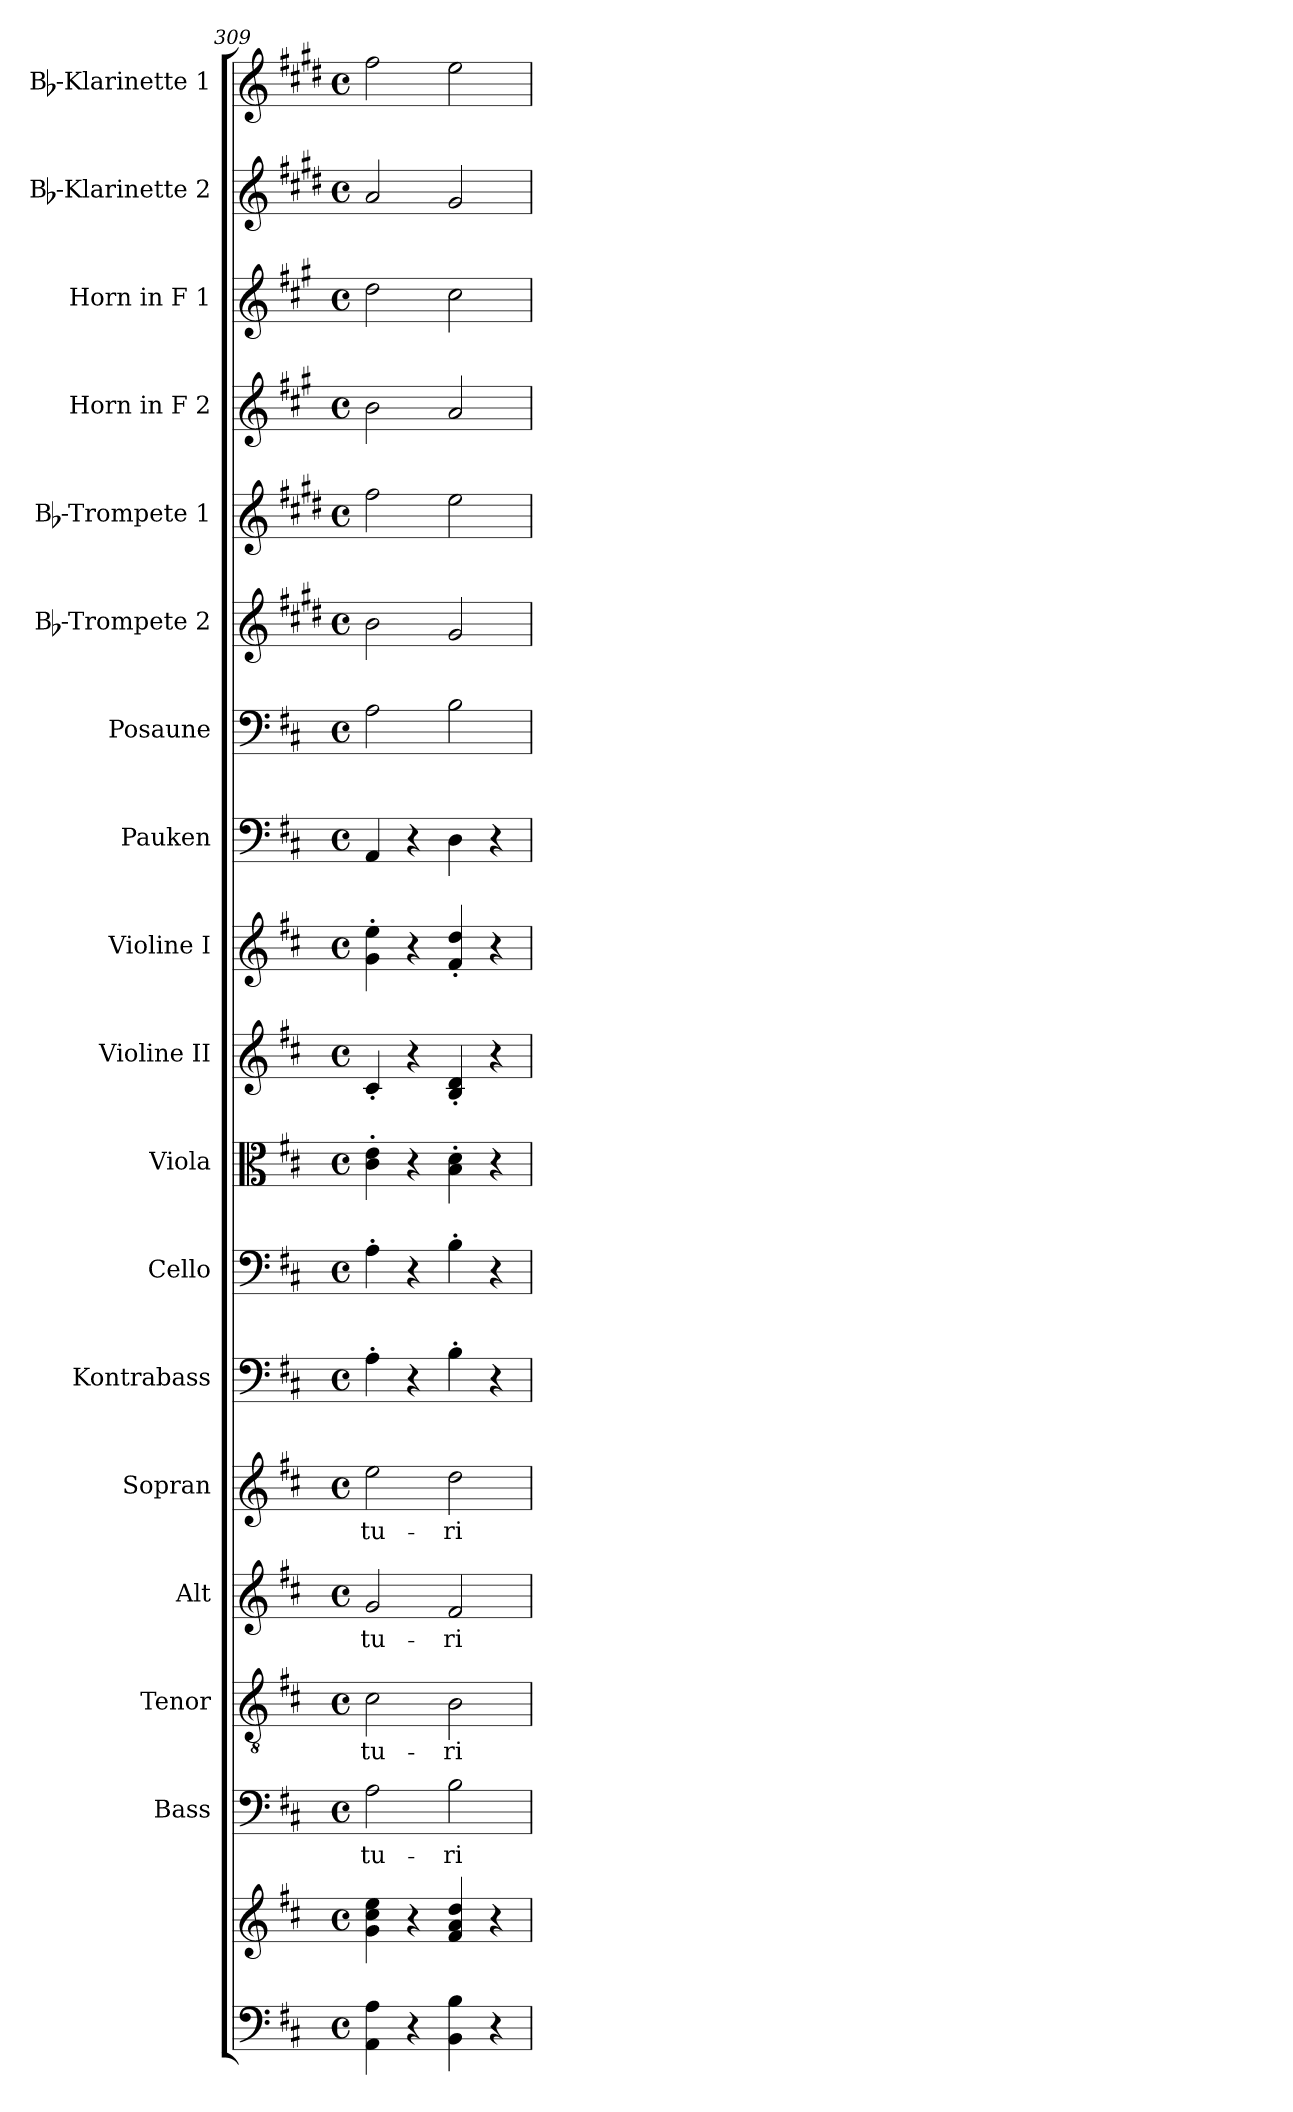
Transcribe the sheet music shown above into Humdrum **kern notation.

**kern	**kern	**kern	**text	**kern	**text	**kern	**text	**kern	**text	**kern	**kern	**kern	**kern	**kern	**kern	**kern	**kern	**kern	**kern	**kern	**kern	**kern
*part18	*part18	*part17	*part17	*part16	*part16	*part15	*part15	*part14	*part14	*part13	*part12	*part11	*part10	*part9	*part8	*part7	*part6	*part5	*part4	*part3	*part2	*part1
*staff19	*staff18	*staff17	*staff17	*staff16	*staff16	*staff15	*staff15	*staff14	*staff14	*staff13	*staff12	*staff11	*staff10	*staff9	*staff8	*staff7	*staff6	*staff5	*staff4	*staff3	*staff2	*staff1
*	*	*I"Bass	*	*I"Tenor	*	*I"Alt	*	*I"Sopran	*	*I"Kontrabass	*I"Cello	*I"Viola	*I"Violine II	*I"Violine I	*I"Pauken	*I"Posaune	*I"Bb-Trompete 2	*I"Bb-Trompete 1	*I"Horn in F 2	*I"Horn in F 1	*I"Bb-Klarinette 2	*I"Bb-Klarinette 1
*	*	*I'B.	*	*I'T.	*	*I'A.	*	*I'S.	*	*I'Kb.	*	*I'Vla.	*I'Vl. II	*I'Vl. I	*I'Pk.	*I'Pos.	*I'Bb Trp. 2	*I'Bb Trp. 1	*	*	*I'Bb Kl. 2	*I'Bb Kl. 1
*clefF4	*clefG2	*clefF4	*	*clefGv2	*	*clefG2	*	*clefG2	*	*clefF4	*clefF4	*clefC3	*clefG2	*clefG2	*clefF4	*clefF4	*clefG2	*clefG2	*clefG2	*clefG2	*clefG2	*clefG2
*	*	*	*	*	*	*	*	*	*	*ITrd7c12	*	*	*	*	*	*	*ITrd1c2	*ITrd1c2	*ITrd4c7	*ITrd4c7	*ITrd1c2	*ITrd1c2
*k[f#c#]	*k[f#c#]	*k[f#c#]	*	*k[f#c#]	*	*k[f#c#]	*	*k[f#c#]	*	*k[f#c#]	*k[f#c#]	*k[f#c#]	*k[f#c#]	*k[f#c#]	*k[f#c#]	*k[f#c#]	*k[f#c#]	*k[f#c#]	*k[f#c#]	*k[f#c#]	*k[f#c#]	*k[f#c#]
*D:	*D:	*D:	*	*D:	*	*D:	*	*D:	*	*D:	*D:	*D:	*D:	*D:	*D:	*D:	*D:	*D:	*D:	*D:	*D:	*D:
*M4/4	*M4/4	*M4/4	*	*M4/4	*	*M4/4	*	*M4/4	*	*M4/4	*M4/4	*M4/4	*M4/4	*M4/4	*M4/4	*M4/4	*M4/4	*M4/4	*M4/4	*M4/4	*M4/4	*M4/4
*met(c)	*met(c)	*met(c)	*	*met(c)	*	*met(c)	*	*met(c)	*	*met(c)	*met(c)	*met(c)	*met(c)	*met(c)	*met(c)	*met(c)	*met(c)	*met(c)	*met(c)	*met(c)	*met(c)	*met(c)
=309	=309	=309	=309	=309	=309	=309	=309	=309	=309	=309	=309	=309	=309	=309	=309	=309	=309	=309	=309	=309	=309	=309
!	!	!	!LO:LY:b	!	!LO:LY:b	!	!LO:LY:b	!	!LO:LY:b	!	!	!	!	!	!	!	!	!	!	!	!	!
4AA\ 4A\	4g\ 4cc#\ 4ee\	2A\	-tu-	2c#\	-tu-	2g/	-tu-	2ee\	-tu-	4AA'>\	4A'>\	4c#\'> 4e\'>	4c#'</	4g\'> 4ee\'>	4AA/	2A\	2a\	2ee\	2e\	2g\	2g/	2ee\
4r	4r	.	.	.	.	.	.	.	.	4r	4r	4r	4r	4r	4r	.	.	.	.	.	.	.
!	!	!	!LO:LY:b	!	!LO:LY:b	!	!LO:LY:b	!	!LO:LY:b	!	!	!	!	!	!	!	!	!	!	!	!	!
4BB\ 4B\	4f#/ 4a/ 4dd/	2B\	-ri	2B\	-ri	2f#/	-ri	2dd\	-ri	4BB'>\	4B'>\	4B\'> 4d\'>	4B/'< 4d/'<	4f#/'< 4dd/'<	4D\	2B\	2f#/	2dd\	2d/	2f#\	2f#/	2dd\
4r	4r	.	.	.	.	.	.	.	.	4r	4r	4r	4r	4r	4r	.	.	.	.	.	.	.
=	=	=	=	=	=	=	=	=	=	=	=	=	=	=	=	=	=	=	=	=	=	=
*-	*-	*-	*-	*-	*-	*-	*-	*-	*-	*-	*-	*-	*-	*-	*-	*-	*-	*-	*-	*-	*-	*-
